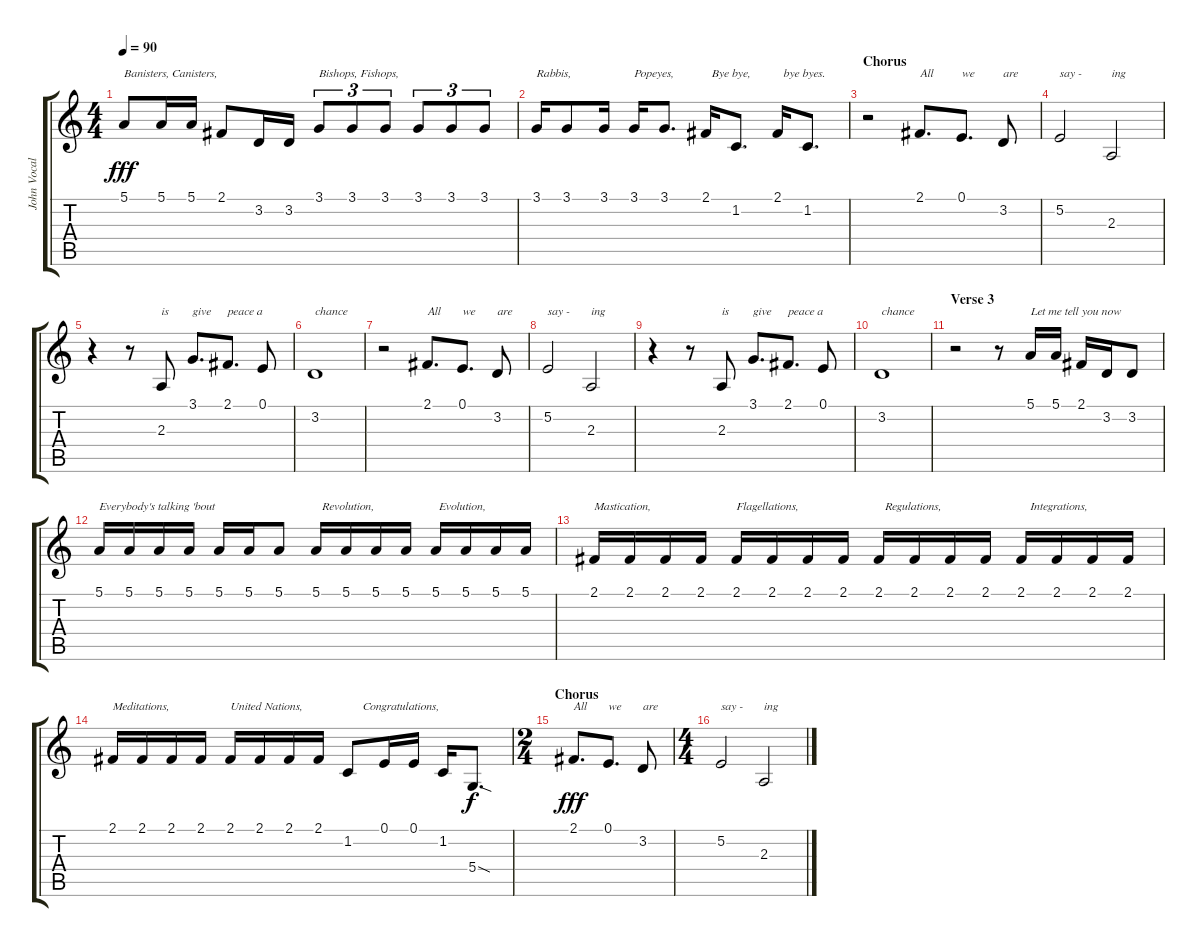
\track ("John Vocals" "John Vocal") {instrument clarinet}
\staff {score tabs}
\tuning (E4 B3 G3 D3 A2 E2) {hide}
\ts (4 4)
\tempo 90
\clef g2
\ks c
5.1.8{txt "Banisters, Canisters," dy fff} 5.1.16 5.1.16 2.1.8 3.2.16 3.2.16 3.1.8{tu (3 2) txt "Bishops, Fishops,"} 3.1.8{tu (3 2)} 3.1.8{tu (3 2)} 3.1.8{tu (3 2)} 3.1.8{tu (3 2)} 3.1.8{tu (3 2)} |
3.1.16{txt "Rabbis,"} 3.1.8 3.1.16 3.1.16{txt "Popeyes,"} 3.1.8{d} 2.1.16{txt "  Bye bye,"} 1.2.8{d} 2.1.16{txt "  bye byes."} 1.2.8{d} |
\section ("" "Chorus")
r.2 2.1.8{d txt "All "} 0.1.8{d txt "we"} 3.2.8{txt "are"} |
5.2.2{txt "say -"} 2.3.2{txt "ing"} |
r.4 r.8 2.3.8{txt "is"} 3.1.8{d txt "give"} 2.1.8{d txt "peace a "} 0.1.8 |
3.2.1{txt "chance"} |
r.2 2.1.8{d txt "All "} 0.1.8{d txt "we"} 3.2.8{txt "are"} |
5.2.2{txt "say -"} 2.3.2{txt "ing"} |
r.4 r.8 2.3.8{txt "is"} 3.1.8{d txt "give"} 2.1.8{d txt "peace a "} 0.1.8 |
3.2.1{txt "chance"} |
\section ("" "Verse 3")
r.2 r.8 5.1.16{txt "Let me tell you now"} 5.1.16 2.1.16 3.2.16 3.2.8 |
5.1.16{txt "Everybody's talking 'bout"} 5.1.16 5.1.16 5.1.16 5.1.16 5.1.16 5.1.8 5.1.16{txt "  Revolution,"} 5.1.16 5.1.16 5.1.16 5.1.16{txt " Evolution,"} 5.1.16 5.1.16 5.1.16 |
2.1.16{txt "Mastication,"} 2.1.16 2.1.16 2.1.16 2.1.16{txt "Flagellations,"} 2.1.16 2.1.16 2.1.16 2.1.16{txt "  Regulations,"} 2.1.16 2.1.16 2.1.16 2.1.16{txt "   Integrations,"} 2.1.16 2.1.16 2.1.16 |
2.1.16{txt "Meditations,"} 2.1.16 2.1.16 2.1.16 2.1.16{txt "United Nations,"} 2.1.16 2.1.16 2.1.16 1.2.8{txt "     Congratulations,"} 0.1.16 0.1.16 1.2.16 5.4{sod}.8{d dy f} |
\ts (2 4)
\section ("" "Chorus")
2.1.8{d txt "All " dy fff} 0.1.8{d txt "we"} 3.2.8{txt "are"} |
\ts (4 4)
5.2.2{txt "say -"} 2.3.2{txt "ing"}
